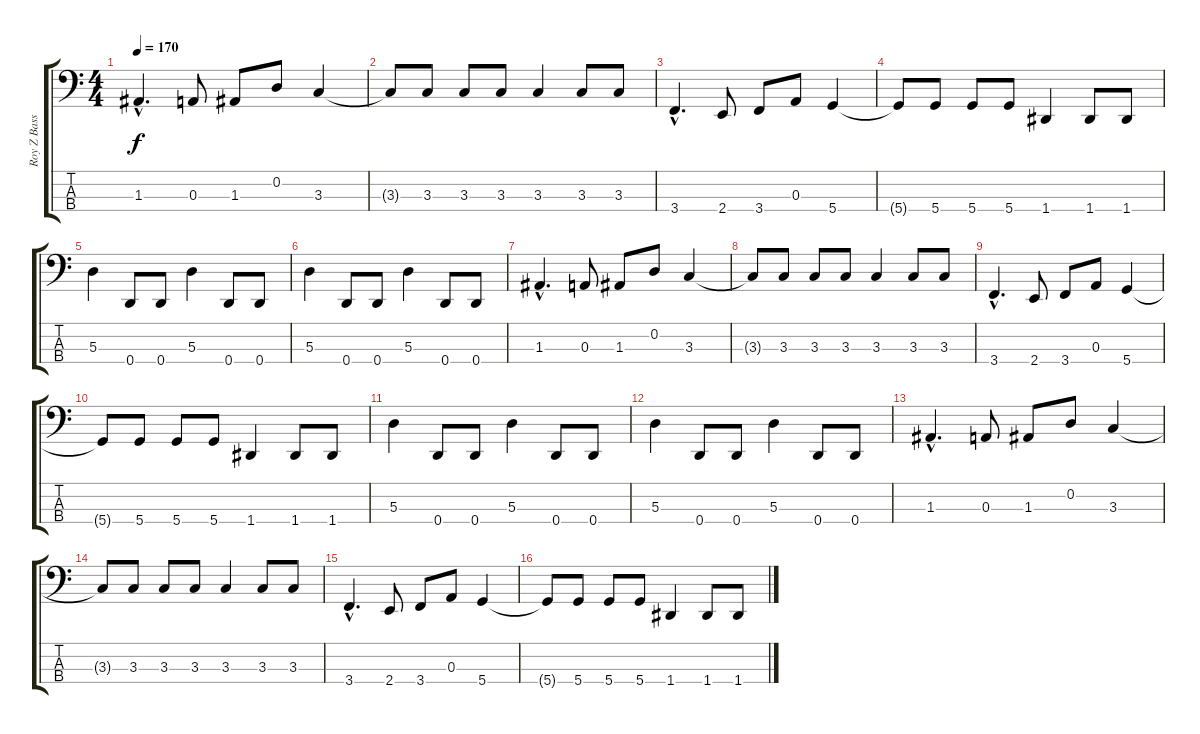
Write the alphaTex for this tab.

\track ("Roy Z Bass" "Roy Z Bass") {instrument electricbassfinger}
\staff {score tabs}
\tuning (G2 D2 A1 D1) {hide}
\ts (4 4)
\tempo 170
\clef f4
\ks c
1.3{hac}.4{d dy f} 0.3.8 1.3.8 0.2.8 3.3.4 |
3.3{t}.8 3.3.8 3.3.8 3.3.8 3.3.4 3.3.8 3.3.8 |
3.4{hac}.4{d} 2.4.8 3.4.8 0.3.8 5.4.4 |
5.4{t}.8 5.4.8 5.4.8 5.4.8 1.4.4 1.4.8 1.4.8 |
5.3.4 0.4.8 0.4.8 5.3.4 0.4.8 0.4.8 |
5.3.4 0.4.8 0.4.8 5.3.4 0.4.8 0.4.8 |
1.3{hac}.4{d} 0.3.8 1.3.8 0.2.8 3.3.4 |
3.3{t}.8 3.3.8 3.3.8 3.3.8 3.3.4 3.3.8 3.3.8 |
3.4{hac}.4{d} 2.4.8 3.4.8 0.3.8 5.4.4 |
5.4{t}.8 5.4.8 5.4.8 5.4.8 1.4.4 1.4.8 1.4.8 |
5.3.4 0.4.8 0.4.8 5.3.4 0.4.8 0.4.8 |
5.3.4 0.4.8 0.4.8 5.3.4 0.4.8 0.4.8 |
1.3{hac}.4{d} 0.3.8 1.3.8 0.2.8 3.3.4 |
3.3{t}.8 3.3.8 3.3.8 3.3.8 3.3.4 3.3.8 3.3.8 |
3.4{hac}.4{d} 2.4.8 3.4.8 0.3.8 5.4.4 |
5.4{t}.8 5.4.8 5.4.8 5.4.8 1.4.4 1.4.8 1.4.8
